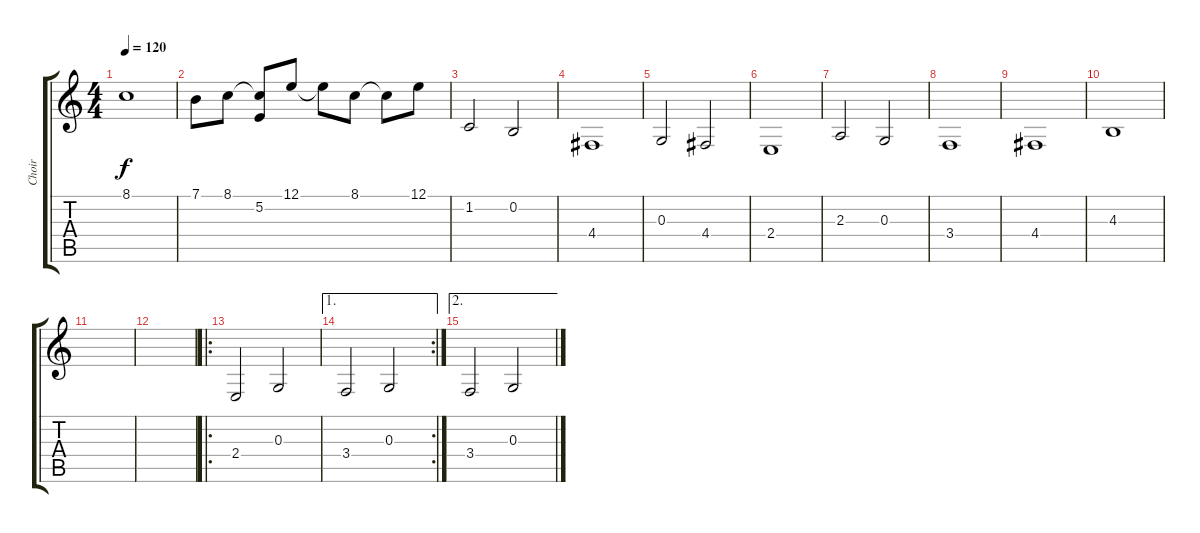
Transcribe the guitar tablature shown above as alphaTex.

\track ("Choir" "Choir") {instrument pad4choir}
\staff {score tabs}
\tuning (E4 B3 G3 D3 A2 E2) {hide}
\ts (4 4)
\tempo 120
\clef g2
\ks c
8.1.1{dy f} |
7.1.8 8.1.8 (8.1{t} 5.2{t}).8 12.1.8 12.1{t}.8 8.1.8 8.1{t}.8 12.1.8 |
1.2.2 0.2.2 |
4.4.1 |
0.3.2 4.4.2 |
2.4.1 |
2.3.2 0.3.2 |
3.4.1 |
4.4.1 |
4.3.1 |
|
|
\ro
2.4.2 0.3.2 |
\ae 1
\rc 2
3.4.2 0.3.2 |
\ae 2
3.4.2 0.3.2
